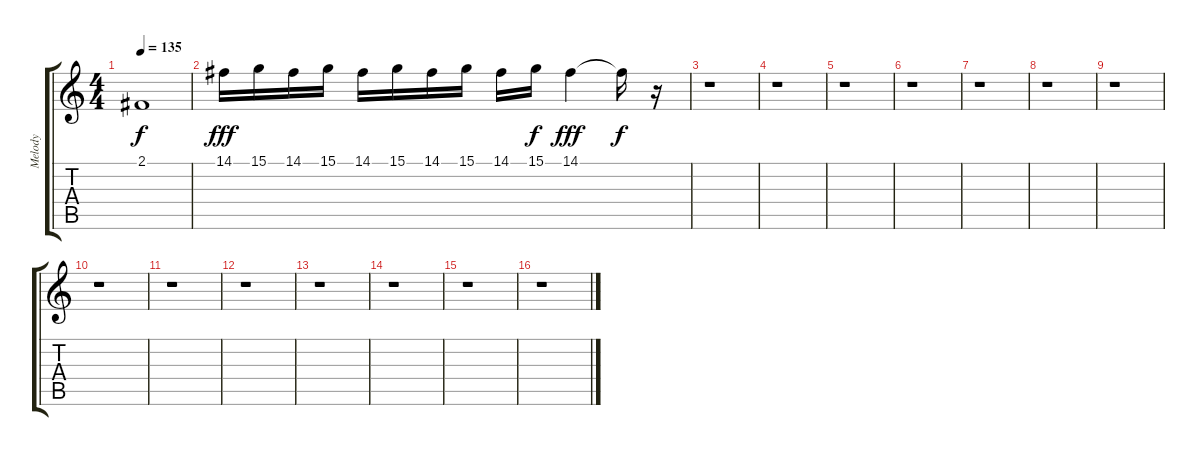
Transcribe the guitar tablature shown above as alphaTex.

\track ("Melody" "Melody") {instrument brasssection}
\staff {score tabs}
\tuning (E4 B3 G3 D3 A2 E2) {hide}
\ts (4 4)
\tempo 135
\clef g2
\ks c
2.1{t}.1{dy f} |
14.1.16{dy fff} 15.1.16 14.1.16 15.1.16 14.1.16 15.1.16 14.1.16 15.1.16 14.1.16 15.1.16{dy f} 14.1.4{dy fff} 14.1{t}.16{dy f} r.16 |
r.1 |
r.1 |
r.1 |
r.1 |
r.1 |
r.1 |
r.1 |
r.1 |
r.1 |
r.1 |
r.1 |
r.1 |
r.1 |
r.1
